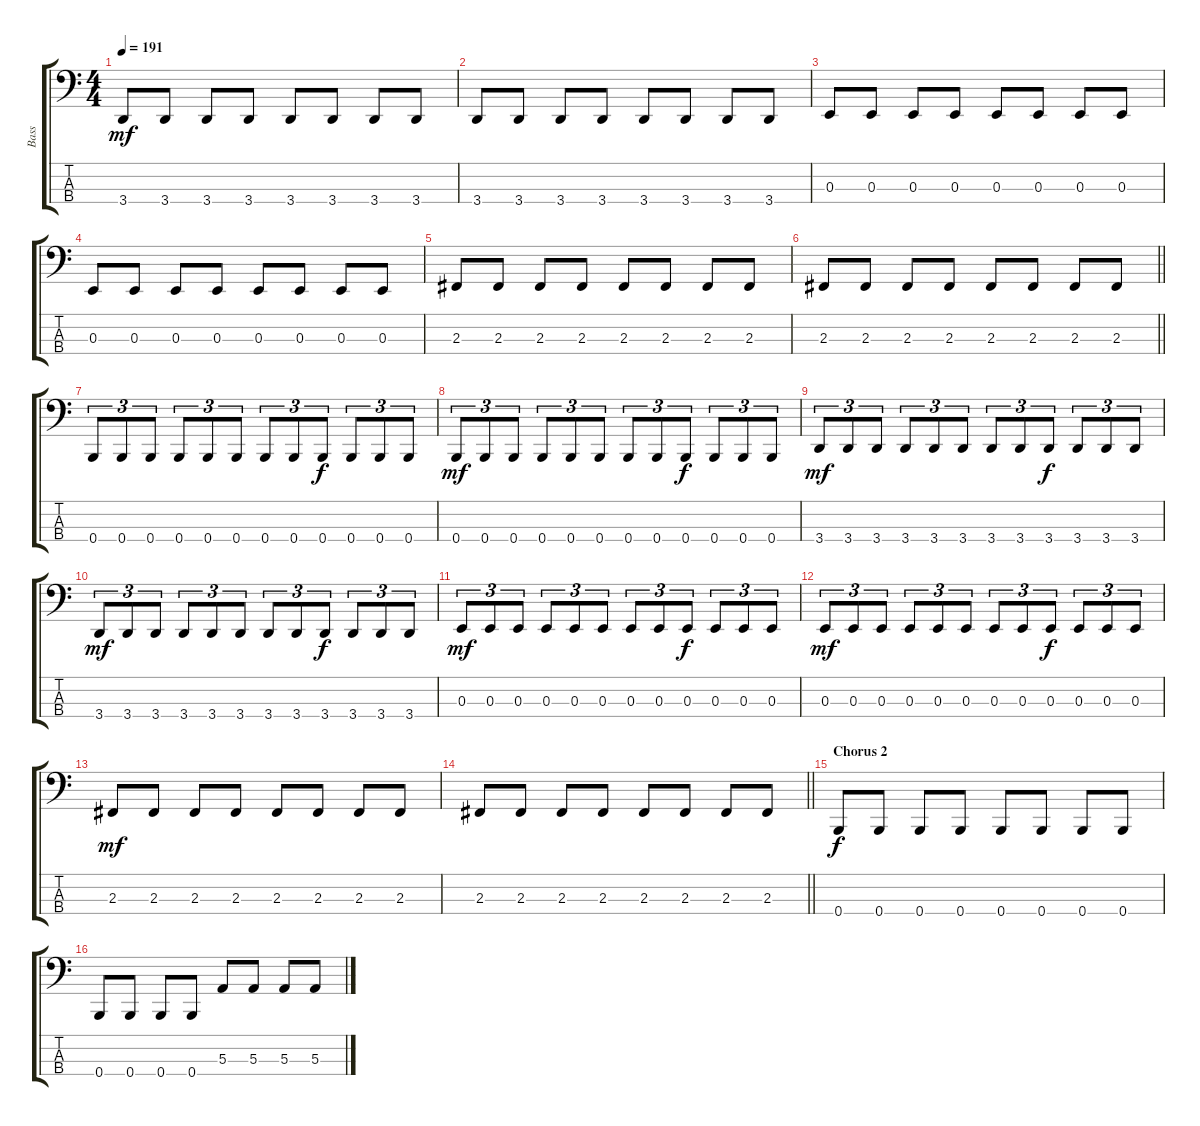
\track ("Bass" "Bass") {instrument electricbassfinger}
\staff {score tabs}
\tuning (D2 A1 E1 B0) {hide}
\ts (4 4)
\tempo 191
\clef f4
\ks c
3.4.8{dy mf} 3.4.8 3.4.8 3.4.8 3.4.8 3.4.8 3.4.8 3.4.8 |
3.4.8 3.4.8 3.4.8 3.4.8 3.4.8 3.4.8 3.4.8 3.4.8 |
0.3.8 0.3.8 0.3.8 0.3.8 0.3.8 0.3.8 0.3.8 0.3.8 |
0.3.8 0.3.8 0.3.8 0.3.8 0.3.8 0.3.8 0.3.8 0.3.8 |
2.3.8 2.3.8 2.3.8 2.3.8 2.3.8 2.3.8 2.3.8 2.3.8 |
\barLineRight lightlight
2.3.8 2.3.8 2.3.8 2.3.8 2.3.8 2.3.8 2.3.8 2.3.8 |
\section ("" "")
0.4.8{tu (3 2)} 0.4.8{tu (3 2)} 0.4.8{tu (3 2)} 0.4.8{tu (3 2)} 0.4.8{tu (3 2)} 0.4.8{tu (3 2)} 0.4.8{tu (3 2)} 0.4.8{tu (3 2)} 0.4.8{tu (3 2) dy f} 0.4.8{tu (3 2)} 0.4.8{tu (3 2)} 0.4.8{tu (3 2)} |
0.4.8{tu (3 2) dy mf} 0.4.8{tu (3 2)} 0.4.8{tu (3 2)} 0.4.8{tu (3 2)} 0.4.8{tu (3 2)} 0.4.8{tu (3 2)} 0.4.8{tu (3 2)} 0.4.8{tu (3 2)} 0.4.8{tu (3 2) dy f} 0.4.8{tu (3 2)} 0.4.8{tu (3 2)} 0.4.8{tu (3 2)} |
3.4.8{tu (3 2) dy mf} 3.4.8{tu (3 2)} 3.4.8{tu (3 2)} 3.4.8{tu (3 2)} 3.4.8{tu (3 2)} 3.4.8{tu (3 2)} 3.4.8{tu (3 2)} 3.4.8{tu (3 2)} 3.4.8{tu (3 2) dy f} 3.4.8{tu (3 2)} 3.4.8{tu (3 2)} 3.4.8{tu (3 2)} |
3.4.8{tu (3 2) dy mf} 3.4.8{tu (3 2)} 3.4.8{tu (3 2)} 3.4.8{tu (3 2)} 3.4.8{tu (3 2)} 3.4.8{tu (3 2)} 3.4.8{tu (3 2)} 3.4.8{tu (3 2)} 3.4.8{tu (3 2) dy f} 3.4.8{tu (3 2)} 3.4.8{tu (3 2)} 3.4.8{tu (3 2)} |
0.3.8{tu (3 2) dy mf} 0.3.8{tu (3 2)} 0.3.8{tu (3 2)} 0.3.8{tu (3 2)} 0.3.8{tu (3 2)} 0.3.8{tu (3 2)} 0.3.8{tu (3 2)} 0.3.8{tu (3 2)} 0.3.8{tu (3 2) dy f} 0.3.8{tu (3 2)} 0.3.8{tu (3 2)} 0.3.8{tu (3 2)} |
0.3.8{tu (3 2) dy mf} 0.3.8{tu (3 2)} 0.3.8{tu (3 2)} 0.3.8{tu (3 2)} 0.3.8{tu (3 2)} 0.3.8{tu (3 2)} 0.3.8{tu (3 2)} 0.3.8{tu (3 2)} 0.3.8{tu (3 2) dy f} 0.3.8{tu (3 2)} 0.3.8{tu (3 2)} 0.3.8{tu (3 2)} |
2.3.8{dy mf} 2.3.8 2.3.8 2.3.8 2.3.8 2.3.8 2.3.8 2.3.8 |
\barLineRight lightlight
2.3.8 2.3.8 2.3.8 2.3.8 2.3.8 2.3.8 2.3.8 2.3.8 |
\section ("" "Chorus 2")
0.4.8{dy f} 0.4.8 0.4.8 0.4.8 0.4.8 0.4.8 0.4.8 0.4.8 |
0.4.8 0.4.8 0.4.8 0.4.8 5.3.8 5.3.8 5.3.8 5.3.8
